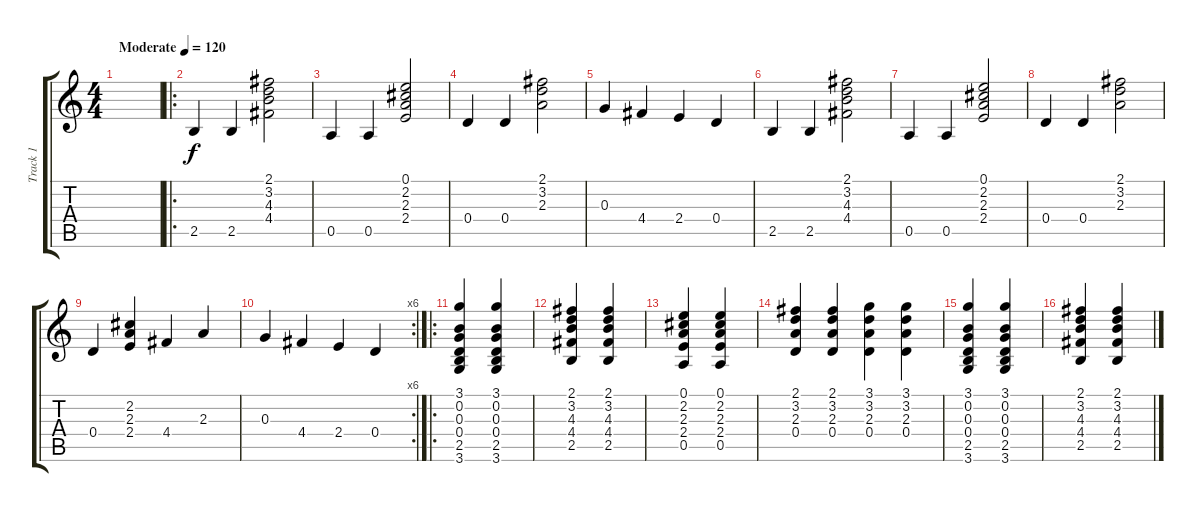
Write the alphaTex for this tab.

\track ("Track 1" "Track 1") {instrument acousticguitarsteel}
\staff {score tabs}
\tuning (E4 B3 G3 D3 A2 E2) {hide}
\ts (4 4)
\tempo (120 "Moderate")
\clef g2
\ks c
|
\ro
2.5.4 2.5.4 (2.1 3.2 4.3 4.4).2 |
0.5.4 0.5.4 (0.1 2.2 2.3 2.4).2 |
0.4.4 0.4.4 (2.1 3.2 2.3).2 |
0.3.4 4.4.4 2.4.4 0.4.4 |
2.5.4 2.5.4 (2.1 3.2 4.3 4.4).2 |
0.5.4 0.5.4 (0.1 2.2 2.3 2.4).2 |
0.4.4 0.4.4 (2.1 3.2 2.3).2 |
0.4.4 (2.2 2.3 2.4).4 4.4.4 2.3.4 |
\rc 6
0.3.4 4.4.4 2.4.4 0.4.4 |
\ro
(3.1 0.2 0.3 0.4 2.5 3.6).4 (3.1 0.2 0.3 0.4 2.5 3.6).4 |
(2.1 3.2 4.3 4.4 2.5).4 (2.1 3.2 4.3 4.4 2.5).4 |
(0.1 2.2 2.3 2.4 0.5).4 (0.1 2.2 2.3 2.4 0.5).4 |
(2.1 3.2 2.3 0.4).4 (2.1 3.2 2.3 0.4).4 (3.1 3.2 2.3 0.4).4 (3.1 3.2 2.3 0.4).4 |
(3.1 0.2 0.3 0.4 2.5 3.6).4 (3.1 0.2 0.3 0.4 2.5 3.6).4 |
(2.1 3.2 4.3 4.4 2.5).4 (2.1 3.2 4.3 4.4 2.5).4
